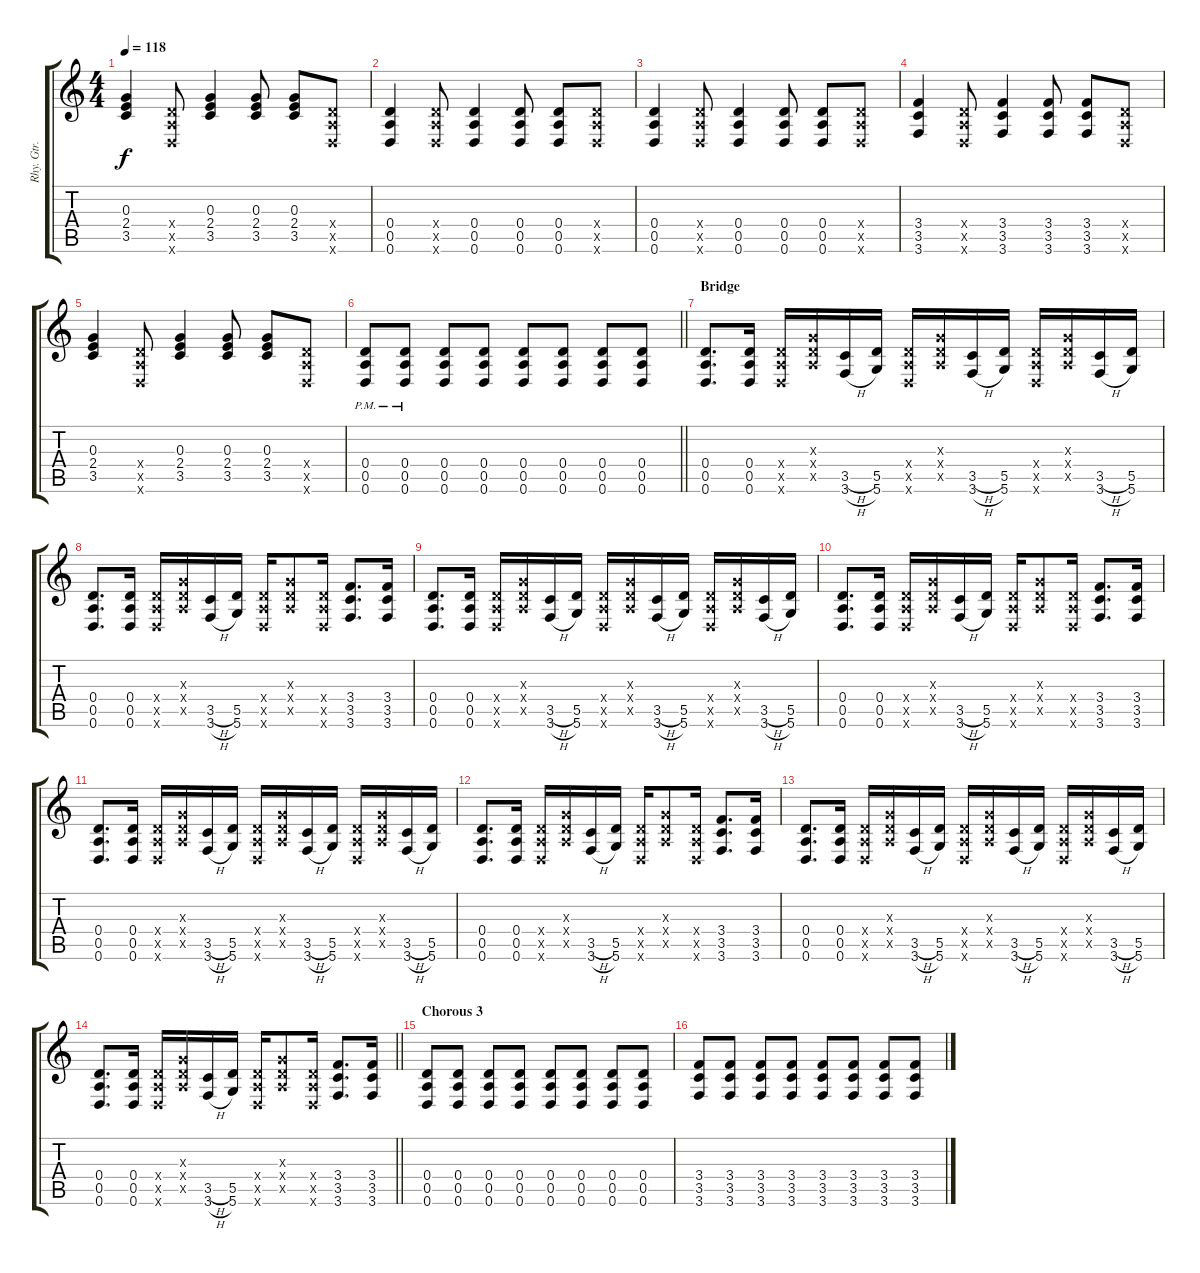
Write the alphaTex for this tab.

\track ("Rhy. Gtr. 2" "Rhy. Gtr. ") {instrument distortionguitar}
\staff {score tabs}
\tuning (E4 B3 G3 D3 A2 D2) {hide}
\ts (4 4)
\tempo 118
\clef g2
\ks c
(0.3 2.4 3.5).4{dy f} (0.4{x} 0.5{x} 0.6{x}).8 (0.3 2.4 3.5).4 (0.3 2.4 3.5).8 (0.3 2.4 3.5).8 (0.4{x} 0.5{x} 0.6{x}).8 |
(0.4 0.5 0.6).4 (0.4{x} 0.5{x} 0.6{x}).8 (0.4 0.5 0.6).4 (0.4 0.5 0.6).8 (0.4 0.5 0.6).8 (0.4{x} 0.5{x} 0.6{x}).8 |
(0.4 0.5 0.6).4 (0.4{x} 0.5{x} 0.6{x}).8 (0.4 0.5 0.6).4 (0.4 0.5 0.6).8 (0.4 0.5 0.6).8 (0.4{x} 0.5{x} 0.6{x}).8 |
(3.4 3.5 3.6).4 (0.4{x} 0.5{x} 0.6{x}).8 (3.4 3.5 3.6).4 (3.4 3.5 3.6).8 (3.4 3.5 3.6).8 (0.4{x} 0.5{x} 0.6{x}).8 |
(0.3 2.4 3.5).4 (0.4{x} 0.5{x} 0.6{x}).8 (0.3 2.4 3.5).4 (0.3 2.4 3.5).8 (0.3 2.4 3.5).8 (0.4{x} 0.5{x} 0.6{x}).8 |
\barLineRight lightlight
(0.4{pm} 0.5{pm} 0.6{pm}).8 (0.4{pm} 0.5{pm} 0.6{pm}).8 (0.4 0.5 0.6).8 (0.4 0.5 0.6).8 (0.4 0.5 0.6).8 (0.4 0.5 0.6).8 (0.4 0.5 0.6).8 (0.4 0.5 0.6).8 |
\section ("" "Bridge")
(0.4 0.5 0.6).8{d} (0.4 0.5 0.6).16 (0.4{x} 0.5{x} 0.6{x}).16 (0.3{x} 0.4{x} 0.5{x}).16 (3.5{h} 3.6{h}).16 (5.5 5.6).16 (0.4{x} 0.5{x} 0.6{x}).16 (0.3{x} 0.4{x} 0.5{x}).16 (3.5{h} 3.6{h}).16 (5.5 5.6).16 (0.4{x} 0.5{x} 0.6{x}).16 (0.3{x} 0.4{x} 0.5{x}).16 (3.5{h} 3.6{h}).16 (5.5 5.6).16 |
(0.4 0.5 0.6).8{d} (0.4 0.5 0.6).16 (0.4{x} 0.5{x} 0.6{x}).16 (0.3{x} 0.4{x} 0.5{x}).16 (3.5{h} 3.6{h}).16 (5.5 5.6).16 (0.4{x} 0.5{x} 0.6{x}).16 (0.3{x} 0.4{x} 0.5{x}).8 (0.4{x} 0.5{x} 0.6{x}).16 (3.4 3.5 3.6).8{d} (3.4 3.5 3.6).16 |
(0.4 0.5 0.6).8{d} (0.4 0.5 0.6).16 (0.4{x} 0.5{x} 0.6{x}).16 (0.3{x} 0.4{x} 0.5{x}).16 (3.5{h} 3.6{h}).16 (5.5 5.6).16 (0.4{x} 0.5{x} 0.6{x}).16 (0.3{x} 0.4{x} 0.5{x}).16 (3.5{h} 3.6{h}).16 (5.5 5.6).16 (0.4{x} 0.5{x} 0.6{x}).16 (0.3{x} 0.4{x} 0.5{x}).16 (3.5{h} 3.6{h}).16 (5.5 5.6).16 |
(0.4 0.5 0.6).8{d} (0.4 0.5 0.6).16 (0.4{x} 0.5{x} 0.6{x}).16 (0.3{x} 0.4{x} 0.5{x}).16 (3.5{h} 3.6{h}).16 (5.5 5.6).16 (0.4{x} 0.5{x} 0.6{x}).16 (0.3{x} 0.4{x} 0.5{x}).8 (0.4{x} 0.5{x} 0.6{x}).16 (3.4 3.5 3.6).8{d} (3.4 3.5 3.6).16 |
(0.4 0.5 0.6).8{d} (0.4 0.5 0.6).16 (0.4{x} 0.5{x} 0.6{x}).16 (0.3{x} 0.4{x} 0.5{x}).16 (3.5{h} 3.6{h}).16 (5.5 5.6).16 (0.4{x} 0.5{x} 0.6{x}).16 (0.3{x} 0.4{x} 0.5{x}).16 (3.5{h} 3.6{h}).16 (5.5 5.6).16 (0.4{x} 0.5{x} 0.6{x}).16 (0.3{x} 0.4{x} 0.5{x}).16 (3.5{h} 3.6{h}).16 (5.5 5.6).16 |
(0.4 0.5 0.6).8{d} (0.4 0.5 0.6).16 (0.4{x} 0.5{x} 0.6{x}).16 (0.3{x} 0.4{x} 0.5{x}).16 (3.5{h} 3.6{h}).16 (5.5 5.6).16 (0.4{x} 0.5{x} 0.6{x}).16 (0.3{x} 0.4{x} 0.5{x}).8 (0.4{x} 0.5{x} 0.6{x}).16 (3.4 3.5 3.6).8{d} (3.4 3.5 3.6).16 |
(0.4 0.5 0.6).8{d} (0.4 0.5 0.6).16 (0.4{x} 0.5{x} 0.6{x}).16 (0.3{x} 0.4{x} 0.5{x}).16 (3.5{h} 3.6{h}).16 (5.5 5.6).16 (0.4{x} 0.5{x} 0.6{x}).16 (0.3{x} 0.4{x} 0.5{x}).16 (3.5{h} 3.6{h}).16 (5.5 5.6).16 (0.4{x} 0.5{x} 0.6{x}).16 (0.3{x} 0.4{x} 0.5{x}).16 (3.5{h} 3.6{h}).16 (5.5 5.6).16 |
\barLineRight lightlight
(0.4 0.5 0.6).8{d} (0.4 0.5 0.6).16 (0.4{x} 0.5{x} 0.6{x}).16 (0.3{x} 0.4{x} 0.5{x}).16 (3.5{h} 3.6{h}).16 (5.5 5.6).16 (0.4{x} 0.5{x} 0.6{x}).16 (0.3{x} 0.4{x} 0.5{x}).8 (0.4{x} 0.5{x} 0.6{x}).16 (3.4 3.5 3.6).8{d} (3.4 3.5 3.6).16 |
\section ("" "Chorous 3")
(0.4 0.5 0.6).8 (0.4 0.5 0.6).8 (0.4 0.5 0.6).8 (0.4 0.5 0.6).8 (0.4 0.5 0.6).8 (0.4 0.5 0.6).8 (0.4 0.5 0.6).8 (0.4 0.5 0.6).8 |
(3.4 3.5 3.6).8 (3.4 3.5 3.6).8 (3.4 3.5 3.6).8 (3.4 3.5 3.6).8 (3.4 3.5 3.6).8 (3.4 3.5 3.6).8 (3.4 3.5 3.6).8 (3.4 3.5 3.6).8
